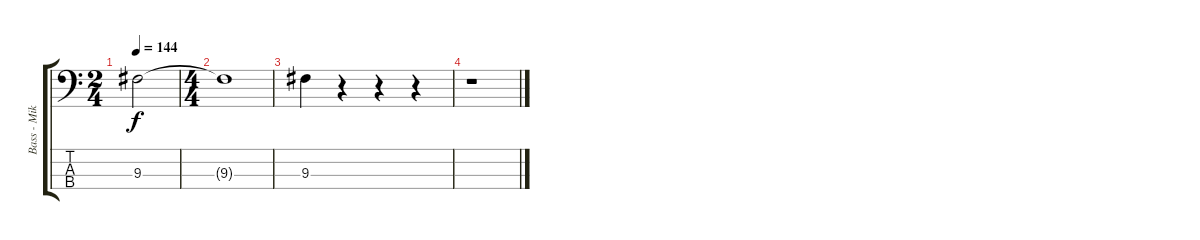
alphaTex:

\track ("Bass - Mike Dirnt" "Bass - Mik") {instrument electricbasspick}
\staff {score tabs}
\tuning (G2 D2 A1 E1) {hide}
\ts (2 4)
\tempo 144
\clef f4
\ks c
9.3{t}.2{dy f} |
\ts (4 4)
9.3{t}.1 |
9.3.4 r.4 r.4 r.4 |
r.1
